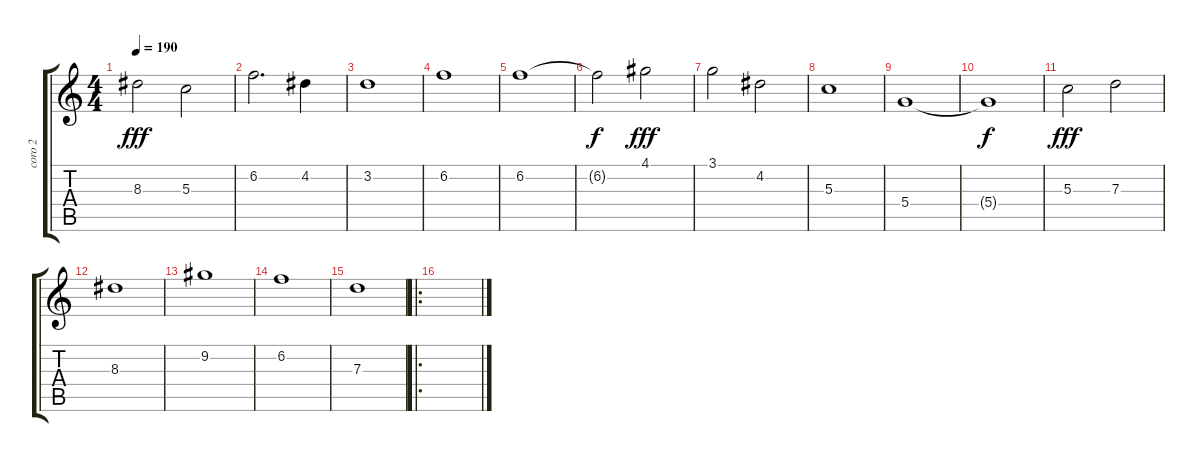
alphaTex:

\track ("coro 2" "coro 2") {instrument choiraahs}
\staff {score tabs}
\tuning (E5 B4 G4 D4 A3 E3) {hide}
\ts (4 4)
\tempo 190
\clef g2
\ks c
8.3.2{dy fff} 5.3.2 |
6.2.2{d} 4.2.4 |
3.2.1 |
6.2.1 |
6.2.1 |
6.2{t}.2{dy f} 4.1.2{dy fff} |
3.1.2 4.2.2 |
5.3.1 |
5.4.1 |
5.4{t}.1{dy f} |
5.3.2{dy fff} 7.3.2 |
8.3.1 |
9.2.1 |
6.2.1 |
7.3.1 |
\ro
